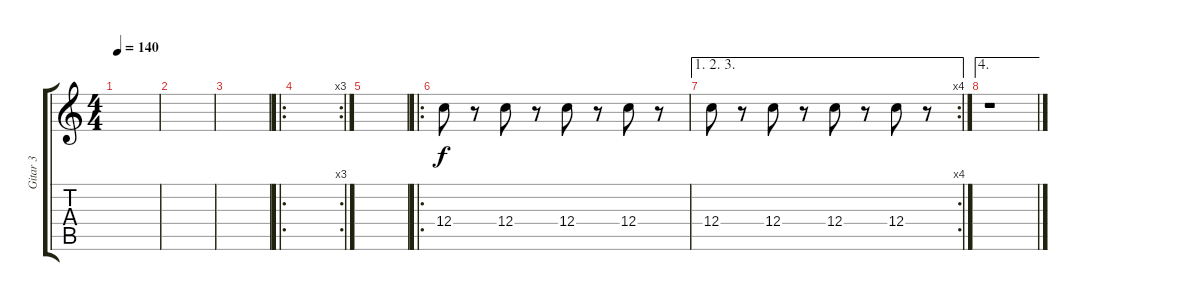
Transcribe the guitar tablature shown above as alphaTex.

\track ("Gitar 3" "Gitar 3") {instrument distortionguitar}
\staff {score tabs}
\tuning (D4 A3 F3 C3 G2 C2) {hide}
\ts (4 4)
\tempo 140
\clef g2
\ks c
|
|
|
\ro
\rc 3
|
|
\ro
12.4.8 r.8 12.4.8 r.8 12.4.8 r.8 12.4.8 r.8 |
\ae (1 2 3)
\rc 4
12.4.8 r.8 12.4.8 r.8 12.4.8 r.8 12.4.8 r.8 |
\ae 4
r.1
